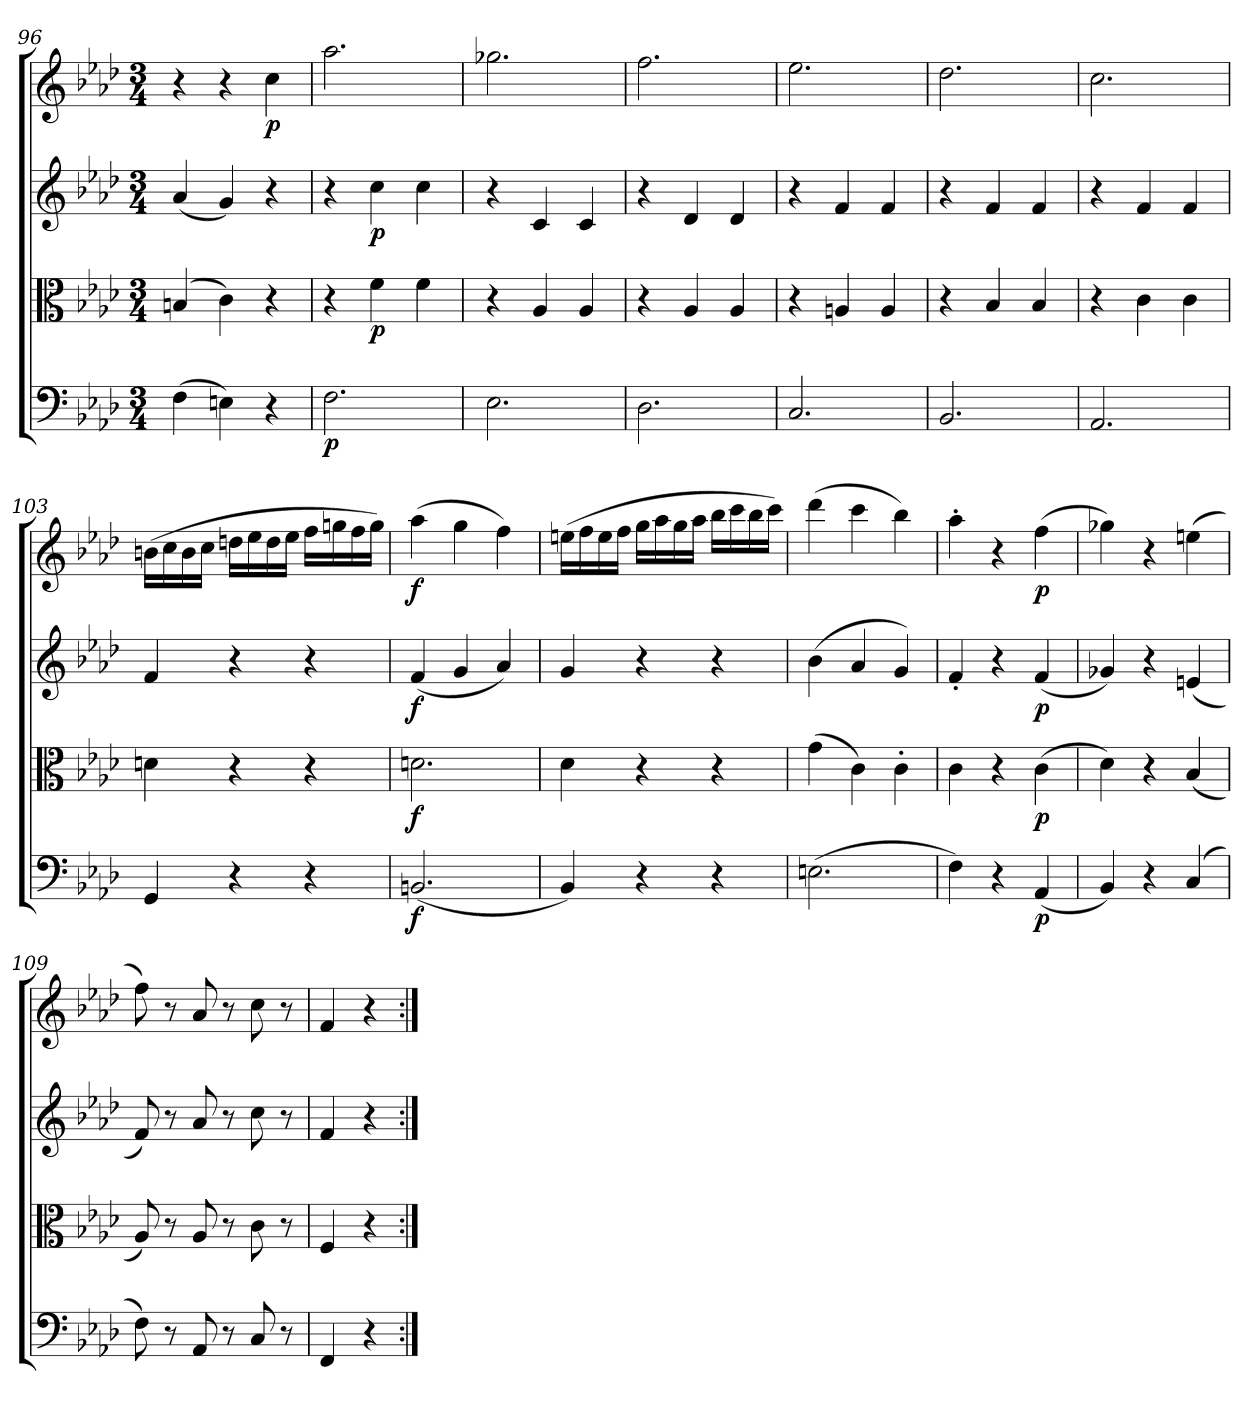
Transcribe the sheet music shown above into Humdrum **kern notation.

**kern	**dynam	**kern	**dynam	**kern	**dynam	**kern	**dynam
*part4	*part4	*part3	*part3	*part2	*part2	*part1	*part1
*staff4	*staff4	*staff3	*staff3	*staff2	*staff2	*staff1	*staff1
*clefF4	*	*clefC3	*	*clefG2	*	*clefG2	*
*k[b-e-a-d-]	*	*k[b-e-a-d-]	*	*k[b-e-a-d-]	*	*k[b-e-a-d-]	*
*f:	*	*f:	*	*f:	*	*f:	*
*M3/4	*	*M3/4	*	*M3/4	*	*M3/4	*
=96	=96	=96	=96	=96	=96	=96	=96
(4F\	.	(4Bn/	.	(4a-/	.	4r	.
4En\)	.	4c\)	.	4g/)	.	4r	.
4r	.	4r	.	4r	.	4cc\	p
=97	=97	=97	=97	=97	=97	=97	=97
2.F\	p	4r	.	4r	.	2.aa-\	.
.	.	4f\	p	4cc\	p	.	.
.	.	4f\	.	4cc\	.	.	.
=98	=98	=98	=98	=98	=98	=98	=98
2.E-\	.	4r	.	4r	.	2.gg-X\	.
.	.	4A-/	.	4c/	.	.	.
.	.	4A-/	.	4c/	.	.	.
=99	=99	=99	=99	=99	=99	=99	=99
2.D-\	.	4r	.	4r	.	2.ff\	.
.	.	4A-/	.	4d-/	.	.	.
.	.	4A-/	.	4d-/	.	.	.
=100	=100	=100	=100	=100	=100	=100	=100
2.C/	.	4r	.	4r	.	2.ee-\	.
.	.	4An/	.	4f/	.	.	.
.	.	4A/	.	4f/	.	.	.
=101	=101	=101	=101	=101	=101	=101	=101
2.BB-/	.	4r	.	4r	.	2.dd-\	.
.	.	4B-/	.	4f/	.	.	.
.	.	4B-/	.	4f/	.	.	.
=102	=102	=102	=102	=102	=102	=102	=102
2.AA-/	.	4r	.	4r	.	2.cc\	.
.	.	4c\	.	4f/	.	.	.
.	.	4c\	.	4f/	.	.	.
=103	=103	=103	=103	=103	=103	=103	=103
4GG/	.	4dn\	.	4f/	.	(16bn\LL	.
.	.	.	.	.	.	16cc\	.
.	.	.	.	.	.	16b\	.
.	.	.	.	.	.	16cc\JJ	.
4r	.	4r	.	4r	.	16ddn\LL	.
.	.	.	.	.	.	16ee-\	.
.	.	.	.	.	.	16dd\	.
.	.	.	.	.	.	16ee-\JJ	.
4r	.	4r	.	4r	.	16ff\LL	.
.	.	.	.	.	.	16ggn\	.
.	.	.	.	.	.	16ff\	.
.	.	.	.	.	.	16gg\JJ)	.
=104	=104	=104	=104	=104	=104	=104	=104
(2.BBn/	f	2.dn\	f	(4f/	f	(4aa-\	f
.	.	.	.	4g/	.	4gg\	.
.	.	.	.	4a-/)	.	4ff\)	.
=105	=105	=105	=105	=105	=105	=105	=105
4BB-/)	.	4d-\	.	4g/	.	(16een\LL	.
.	.	.	.	.	.	16ff\	.
.	.	.	.	.	.	16ee\	.
.	.	.	.	.	.	16ff\JJ	.
4r	.	4r	.	4r	.	16gg\LL	.
.	.	.	.	.	.	16aa-\	.
.	.	.	.	.	.	16gg\	.
.	.	.	.	.	.	16aa-\JJ	.
4r	.	4r	.	4r	.	16bb-\LL	.
.	.	.	.	.	.	16ccc\	.
.	.	.	.	.	.	16bb-\	.
.	.	.	.	.	.	16ccc\JJ)	.
=106	=106	=106	=106	=106	=106	=106	=106
(2.En\	.	(4g\	.	(4b-\	.	(4ddd-\	.
.	.	4c\)	.	4a-/	.	4ccc\	.
.	.	4c'\	.	4g/)	.	4bb-\)	.
=107	=107	=107	=107	=107	=107	=107	=107
4F\)	.	4c\	.	4f'/	.	4aa-'\	.
4r	.	4r	.	4r	.	4r	.
(4AA-/	p	(4c\	p	(4f/	p	(4ff\	p
=108	=108	=108	=108	=108	=108	=108	=108
4BB-/)	.	4d-\)	.	4g-X/)	.	4gg-X\)	.
4r	.	4r	.	4r	.	4r	.
(4C/	.	(4B-/	.	(4en/	.	(4een\	.
=109	=109	=109	=109	=109	=109	=109	=109
8F\)	.	8A-/)	.	8f/)	.	8ff\)	.
8r	.	8r	.	8r	.	8r	.
8AA-/	.	8A-/	.	8a-/	.	8a-/	.
8r	.	8r	.	8r	.	8r	.
8C/	.	8c\	.	8cc\	.	8cc\	.
8r	.	8r	.	8r	.	8r	.
=110	=110	=110	=110	=110	=110	=110	=110
4FF/	.	4F/	.	4f/	.	4f/	.
4r	.	4r	.	4r	.	4r	.
=:|!	=:|!	=:|!	=:|!	=:|!	=:|!	=:|!	=:|!
*-	*-	*-	*-	*-	*-	*-	*-
